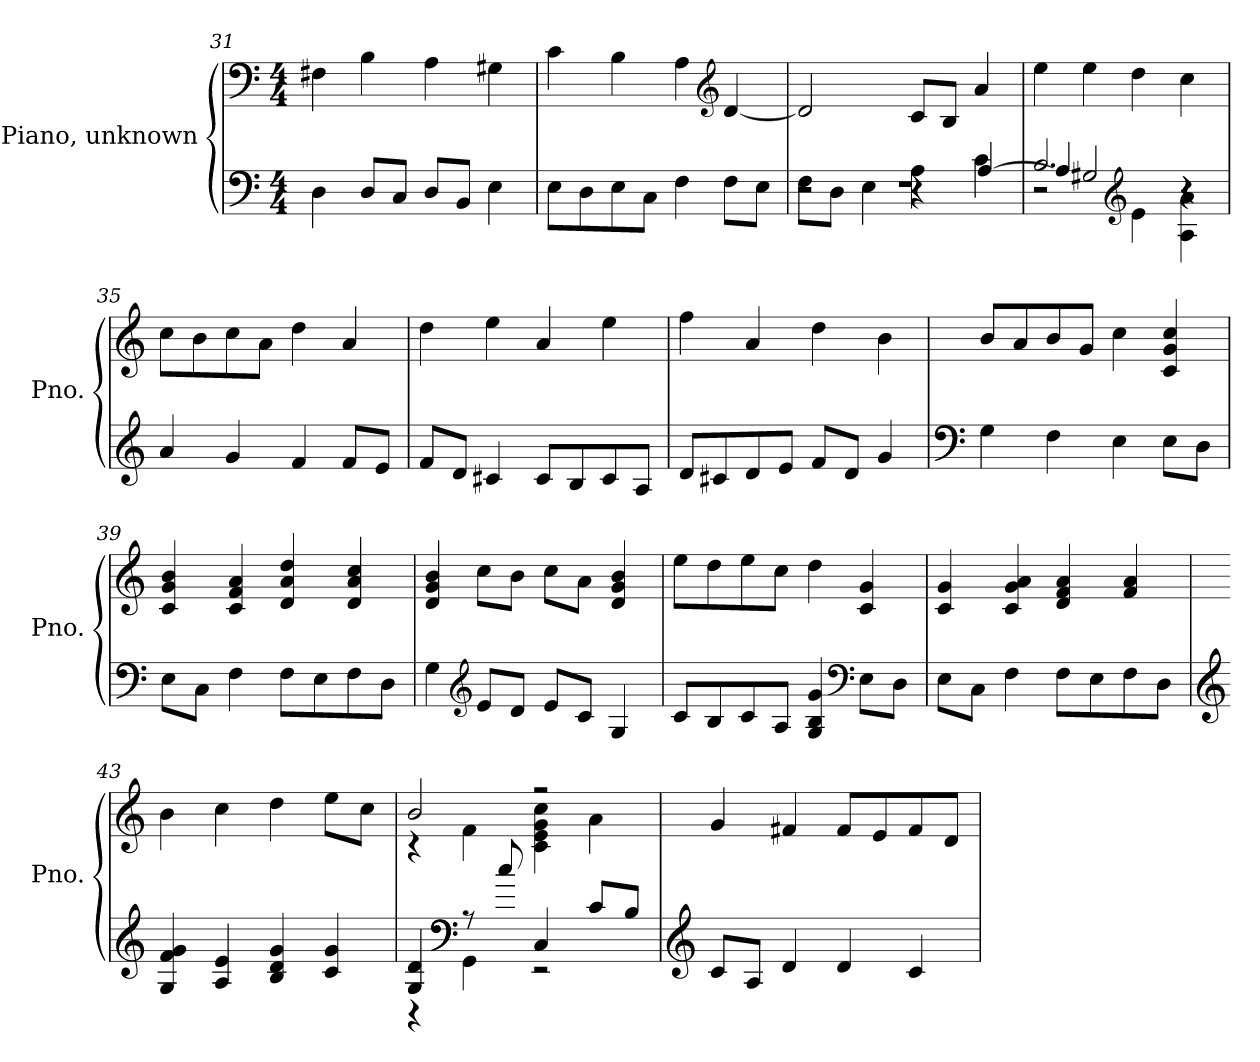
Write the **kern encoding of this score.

**kern	**kern
*part1	*part1
*staff2	*staff1
*I"Piano, unknown	*
*I'Pno.	*
*clefF4	*clefF4
*k[]	*k[]
*M4/4	*M4/4
=31	=31
4D\	4F#X\
8D/L	4B\
8C/J	.
8D/L	4A\
8BB/J	.
4E\	4G#X\
=32	=32
8E\L	4c\
8D\	.
8E\	4B\
8C\J	.
4F\	4A\
*	*clefG2
8F\L	[4d/
8E\J	.
=33	=33
*^	*
*	*^	*
1r	8F\L	2r	2d/]
.	8D\J	.	.
.	4E\	.	.
.	4A\	4r	8c/L
.	.	.	8B/J
.	4c\	[4A/	4a/
!!LO:LB:g=z
=34	=34	=34	=34
2.B/	2r	4A/]	4ee\
.	.	2G#X/	4ee\
*clefG2	*	*	*
.	4e\	.	4dd\
4r	4A\ 4a\	4r	4cc\
*v	*v	*v	*
=35	=35
4a/	8cc\L
.	8b\
4g/	8cc\
.	8a\J
4f/	4dd\
8f/L	4a/
8e/J	.
=36	=36
8f/L	4dd\
8d/J	.
4c#X/	4ee\
8c#/L	4a/
8B/	.
8c#/	4ee\
8A/J	.
=37	=37
8d/L	4ff\
8c#X/	.
8d/	4a/
8e/J	.
8f/L	4dd\
8d/J	.
4g/	4b\
=38	=38
*clefF4	*
4G\	8b/L
.	8a/
4F\	8b/
.	8g/J
4E\	4cc\
8E\L	4c/ 4g/ 4cc/
8D\J	.
!!LO:LB:g=z
=39	=39
8E\L	4c/ 4g/ 4b/
8C\J	.
4F\	4c/ 4f/ 4a/
8F\L	4d/ 4a/ 4dd/
8E\	.
8F\	4d/ 4a/ 4cc/
8D\J	.
=40	=40
4G\	4d/ 4g/ 4b/
*clefG2	*
8e/L	8cc\L
8d/J	8b\J
8e/L	8cc\L
8c/J	8a\J
4G/	4d/ 4g/ 4b/
=41	=41
8c/L	8ee\L
8B/	8dd\
8c/	8ee\
8A/J	8cc\J
4G/ 4B/ 4g/	4dd\
*clefF4	*
8E\L	4c/ 4g/
8D\J	.
=42	=42
8E\L	4c/ 4g/
8C\J	.
4F\	4c/ 4g/ 4a/
8F\L	4d/ 4f/ 4a/
8E\	.
8F\	4f/ 4a/
8D\J	.
=43	=43
*clefG2	*
4G/ 4f/ 4g/	4b\
4A/ 4e/	4cc\
4B/ 4d/ 4g/	4dd\
4c/ 4g/	8ee\L
.	8cc\J
!!LO:LB:g=z
=44	=44
*^	*^
4G/ 4d/	4r	2b/	4r
*clefF4	*	*	*
8r	4GG\	.	4f\
8cc/	.	.	.
4C/	2r	2r	4c\ 4e\ 4g\ 4cc\
8c/L	.	.	4a\
8B/J	.	.	.
*v	*v	*	*
*	*v	*v
=45	=45
*clefG2	*
8c/L	4g/
8A/J	.
4d/	4f#X/
4d/	8f#/L
.	8e/
4c/	8f#/
.	8d/J
=	=
*-	*-
